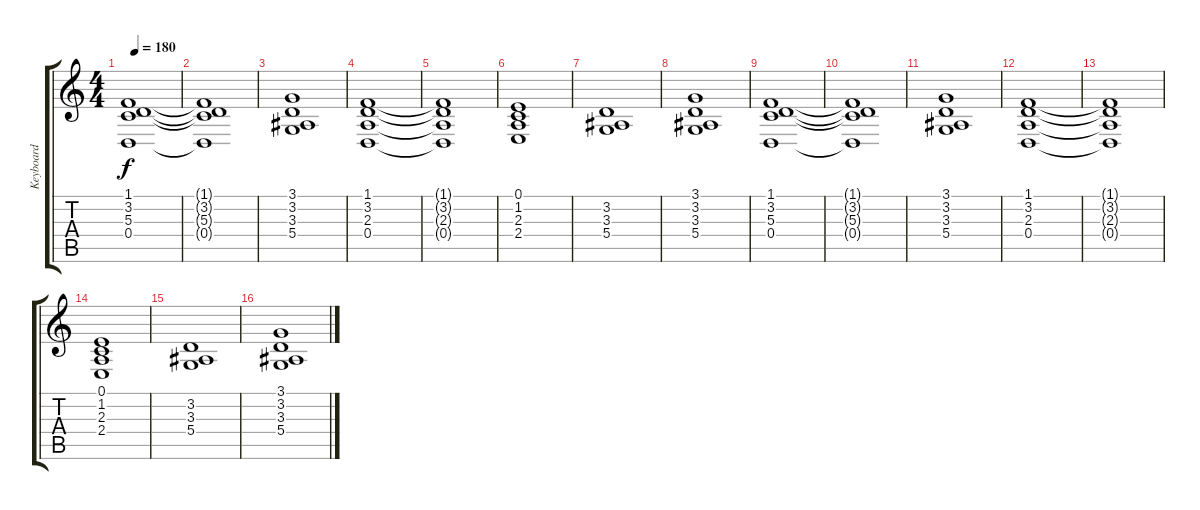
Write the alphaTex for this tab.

\track ("Keyboard" "Keyboard") {instrument stringensemble1}
\staff {score tabs}
\tuning (E4 B3 G3 D3 A2 E2) {hide}
\ts (4 4)
\tempo 180
\clef g2
\ks c
(1.1 3.2 5.3 0.4).1{dy f instrument stringensemble1} |
(1.1{t} 3.2{t} 5.3{t} 0.4{t}).1 |
(3.1 3.2 3.3 5.4).1 |
(1.1 3.2 2.3 0.4).1 |
(1.1{t} 3.2{t} 2.3{t} 0.4{t}).1 |
(0.1 1.2 2.3 2.4).1 |
(3.2 3.3 5.4).1 |
(3.1 3.2 3.3 5.4).1 |
(1.1 3.2 5.3 0.4).1 |
(1.1{t} 3.2{t} 5.3{t} 0.4{t}).1 |
(3.1 3.2 3.3 5.4).1 |
(1.1 3.2 2.3 0.4).1 |
(1.1{t} 3.2{t} 2.3{t} 0.4{t}).1 |
(0.1 1.2 2.3 2.4).1 |
(3.2 3.3 5.4).1 |
(3.1 3.2 3.3 5.4).1
